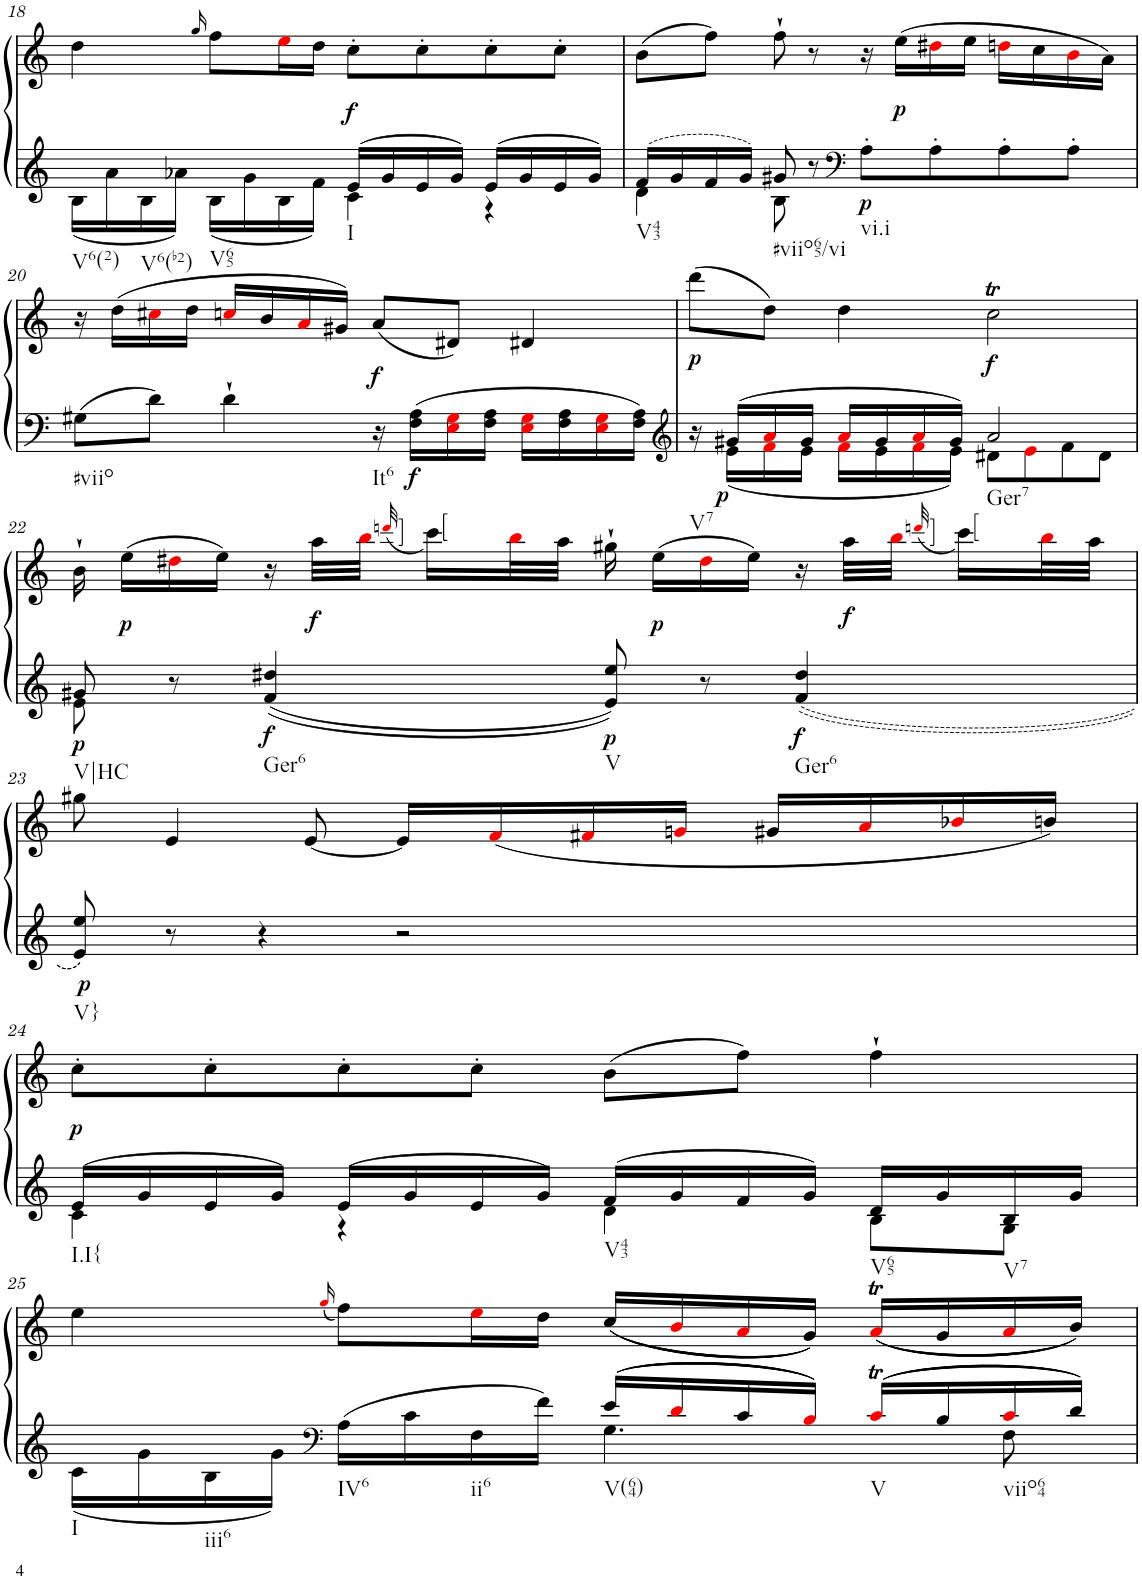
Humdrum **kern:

**kern	**kern	**dynam
*part1	*part1	*part1
*staff2	*staff1	*staff1/2
*I"Klavier linke Hand	*	*
!!LO:PB:g=z
*clefG2	*clefG2	*
*k[]	*k[]	*
*M4/4	*M4/4	*
*met(c)	*met(c)	*
=18	=18	=18
*^	*	*
!LO:TX:b:t=V6(2)	!	!	!
!LO:TX:b:t=V6(b2)	!	!	!
4ryy	16B\LL	4dd\	.
.	16a\	.	.
.	16B\	.	.
.	16a-X\JJ	.	.
.	.	16qgg/	.
!LO:TX:b:t=V65	!	!	!
4ryy	16B\LL	8ff\L	.
.	16g\	.	.
.	16B\	16eei\L	.
.	16f\JJ	16dd\JJ	.
!LO:TX:b:t=I	!	!	!
!	!	!	!LO:DY:b
16e/LL	4c\	8cc'\L	f
16g/	.	.	.
16e/	.	8cc'\	.
16g/JJ	.	.	.
16e/LL	4r	8cc'\	.
16g/	.	.	.
16e/	.	8cc'\J	.
16g/JJ	.	.	.
=19	=19	=19	=19
!LO:TX:b:t=V43	!	!	!
16f/LL	4d\	(8b\L	.
16g/	.	.	.
16f/	.	8ff\J)	.
16g/JJ	.	.	.
!LO:TX:b:t=#viio65/vi	!	!	!
8g#X/	8B\	8ff`\	.
8r	2ryy	8r	.
*clefF4	*	*	*
!LO:TX:b:t=vi.i	!	!	!
!	!	!	!LO:DY:b=2
8A'>\L	.	16r	p
!	!	!	!LO:DY:b
.	.	(16ee\LL	p
8A'>\	.	16dd#Xi\	.
.	.	16ee\JJ	.
8A'>\	.	16ddni\LL	.
.	.	16cc\	.
8A'>\J	8ryy	16bi\	.
.	.	16a\JJ)	.
*v	*v	*	*
!!LO:LB:g=z
=20	=20	=20
!LO:TX:b:t=#viio	!	!
8G#X\L	16r	.
.	(16dd\LL	.
8d\J	16cc#Xi\	.
.	16dd\JJ	.
4d`\	16ccni/LL	.
.	16b/	.
.	16ai/	.
.	16g#X/JJ)	.
!LO:TX:b:t=It6	!	!
!	!	!LO:DY:b
16r	(8a/L	f
!	!	!LO:DY:b=2
16F\ 16A\LL	.	f
16Ei\ 16G#i\	8d#X/J)	.
16F\ 16A\JJ	.	.
16Ei\ 16G#i\LL	4d#X/	.
16F\ 16A\	.	.
16Ei\ 16G#i\	.	.
16F\ 16A\JJ	.	.
=21	=21	=21
*clefG2	*	*
*^	*	*
!LO:TX:b:t=V7	!	!	!
!	!	!	!LO:DY:b
16r	16ryy	(8ddd\L	p
!	!	!	!LO:DY:b=2
16g#X/LL	16e\LL	.	p
16ai/	16fi\	8dd\J)	.
16g#/JJ	16e\JJ	.	.
16ai/LL	16fi\LL	4dd\	.
16g#/	16e\	.	.
16ai/	16fi\	.	.
16g#/JJ	16e\JJ	.	.
!LO:TX:b:t=Ger7	!	!	!
!	!	!	!LO:DY:b
2a/	8d#X\L	2ccT\	f
.	8ei\	.	.
.	8f\	.	.
.	8d#\J	.	.
!!LO:LB:g=z
=22	=22	=22	=22
!LO:TX:b:t=V|HC	!	!	!
!	!	!	!LO:DY:b=2
8g#X/	8e\	16b`\	p
!	!	!	!LO:DY:b
.	.	(16ee\LL	p
8r	2..ryy	16dd#Xi\	.
.	.	16ee\JJ)	.
!LO:TX:b:t=Ger6	!	!	!
!	!	!	!LO:DY:b=2
4f/ 4dd#X/	.	16r	f
!	!	!	!LO:DY:b
.	.	32aa\LLL	f
.	.	32bbi\JJJ	.
.	.	(32qdddni/	.
.	.	16ccc\LL)	.
.	.	32bbi\L	.
.	.	32aa\JJJ	.
!LO:TX:b:t=V	!	!	!
!	!	!	!LO:DY:b=2
8e/ 8ee/	.	16gg#X`\	p
!	!	!	!LO:DY:b
.	.	(16ee\LL	p
8r	.	16dd#i\	.
.	.	16ee\JJ)	.
!LO:TX:b:t=Ger6	!	!	!
!	!	!	!LO:DY:b=2
4f/ 4dd#/	.	16r	f
!	!	!	!LO:DY:b
.	.	32aa\LLL	f
.	.	32bbi\JJJ	.
.	.	(32qdddni/	.
.	.	16ccc\LL)	.
.	.	32bbi\L	.
.	.	32aa\JJJ	.
*v	*v	*	*
!!LO:LB:g=z
=23	=23	=23
!LO:TX:b:t=V}	!	!
!	!	!LO:DY:b=2
8e/ 8ee/	8gg#X\	p
8r	4e/	.
4r	.	.
.	[8e/	.
2r	16e/LL]	.
.	(16fi/	.
.	16f#Xi/	.
.	16gni/JJ	.
.	16g#X/LL	.
.	16ai/	.
.	16b-Xi/	.
.	16bn/JJ)	.
!!LO:LB:g=z
=24	=24	=24
*^	*	*
!LO:TX:b:t=I.I{	!	!	!
!	!	!	!LO:DY:b
16e/LL	4c\	8cc'\L	p
16g/	.	.	.
16e/	.	8cc'\	.
16g/JJ	.	.	.
16e/LL	4r	8cc'\	.
16g/	.	.	.
16e/	.	8cc'\J	.
16g/JJ	.	.	.
!LO:TX:b:t=V43	!	!	!
16f/LL	4d\	(8b\L	.
16g/	.	.	.
16f/	.	8ff\J)	.
16g/JJ	.	.	.
!LO:TX:b:t=V65	!	!	!
16d/LL	8B\L	4ff`\	.
16g/	.	.	.
!LO:TX:b:t=V7	!	!	!
16B/	8G\J	.	.
16g/JJ	.	.	.
!!LO:LB:g=z
=25	=25	=25	=25
!LO:TX:b:t=I	!	!	!
!LO:TX:b:t=iii6	!	!	!
4ryy	16c\LL	4ee\	.
.	16g\	.	.
.	16B\	.	.
.	16g\JJ	.	.
*clefF4	*	*	*
.	.	(16qggi/	.
!LO:TX:b:t=IV6	!	!	!
16A\LL	4ryy	8ff\L)	.
16c\	.	.	.
!LO:TX:b:t=ii6	!	!	!
16F\	.	16eei\L	.
16f\JJ	.	16dd\JJ	.
!LO:TX:b:t=V(64)	!	!	!
16e/LL	4.G\	((16cc/LL	.
16di/	.	16bi/	.
16c/	.	16ai/	.
16Bi/JJ	.	16g/JJ))	.
!LO:TX:b:t=V	!	!	!
16cTi/LL	.	((16aTi/LL	.
16B/	.	16g/	.
!LO:TX:b:t=viio64	!	!	!
16ci/	8F\	16ai/	.
16d/JJ	.	16b/JJ))	.
*v	*v	*	*
=	=	=
*-	*-	*-
